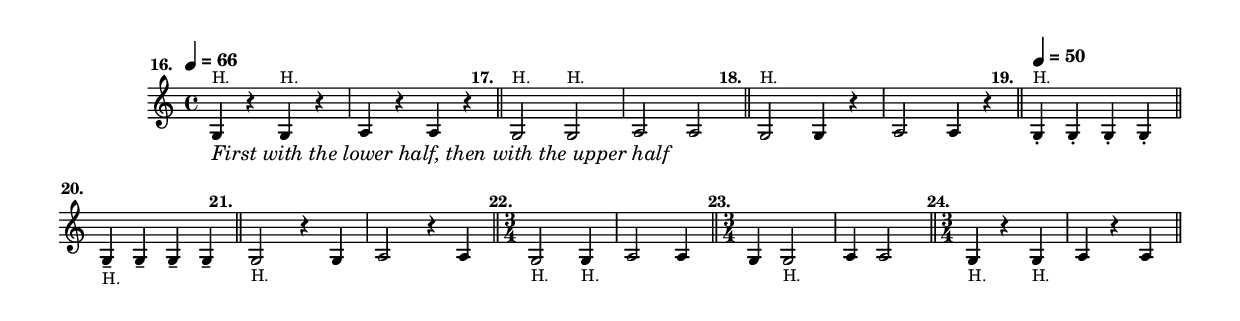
\version "2.24.1"
\language "english"
\paper {
#'(set-paper-size "letter")
}

\score {
	\layout {
		\context {
			\Score
			\omit BarNumber
		}
	}
	\new Staff \with {
		\magnifyStaff #5/7
	}{
		\relative {
			\key c \major 
			\time 4/4
			\tempo \markup \tiny \concat { \note {4} #1 " = 66"}
				g4 ^\markup \translate #'(-6 . 0) \bold "16." ^\markup \teeny { "H." } 
				_\markup \italic \small "First with the lower half, then with the upper half"
				r4
				g4 ^\markup \teeny { "H." } r4
			| a4 r4 a4 r4
			\bar "||"
			| g2  ^\markup \translate #'(-4 . 0) \bold "17."
			^\markup \teeny { "H." } g2 ^\markup \teeny { "H." }
			| a2 a2
			\bar "||"
			| g2 ^\markup \translate #'(-4 . 0) \bold "18." ^\markup \teeny { "H." } g4 r4
			| a2 a4 r4
			\bar "||"
			\tempo \markup \translate #'(-4 . 0) \tiny \concat { \note {4} #1 " = 50" }
			| g4 -. ^\markup \teeny { "H." } ^\markup \translate #'(-4 . 0) \bold "19." g4 -. g4 -. g4 -.
			\bar "||"
			\break
			| g4 -- ^\markup \translate #'(-4 . 0) \bold "20." _\markup \teeny { "H." } g4 -- g4 -- g4 --
			\bar "||"
			| g2 ^\markup \translate #'(-4 . 0) \bold "21." _\markup \teeny { "H." } r4 g4
			| a2 r4 a4
			\bar "||"
			\time 3/4
			| g2 ^\markup \translate #'(-4 . 0) \bold "22." _\markup \teeny { "H." } g4 _\markup \teeny { "H." }
			| a2 a4
			\bar "||"
			\time 3/4
			| g4 ^\markup \translate #'(-4 . 0) \bold "23." g2 _\markup \teeny { "H." }
			| a4 a2
			\bar "||"
			\time 3/4
			| g4 ^\markup \translate #'(-4 . 0) \bold "24." _\markup \teeny { "H." } r4 g4 _\markup \teeny { "H." }
			| a4 r4 a4
			\bar "||"
  	}
	}
}
